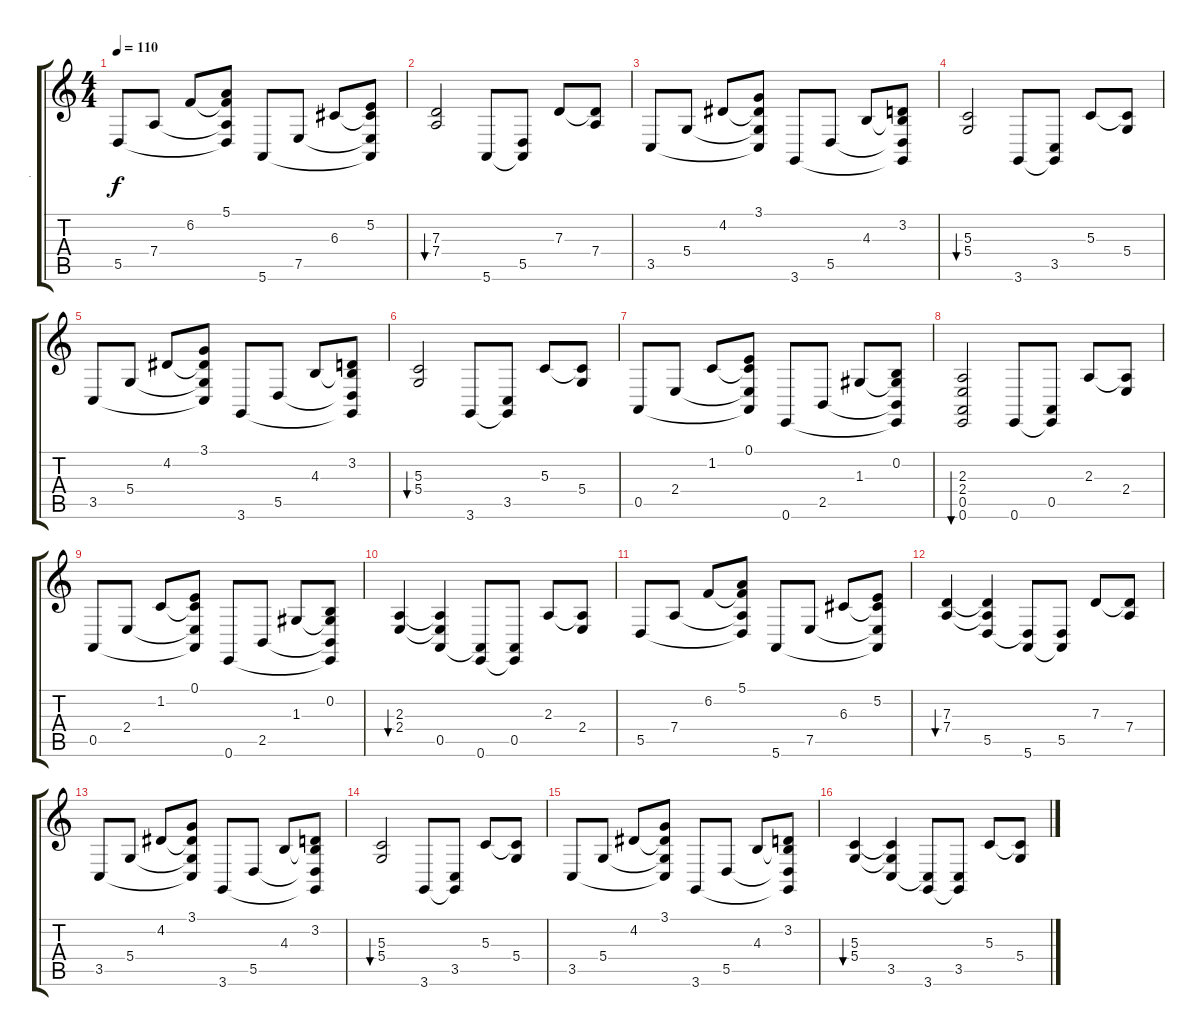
\track ("." ".") {instrument lead1square}
\staff {score tabs}
\tuning (E4 B3 G3 D3 A2 E2) {hide}
\ts (4 4)
\tempo 110
\clef g2
\ks c
5.5.8{dy f instrument drawbarorgan} 7.4.8 6.2.8 (5.1 6.2{t} 7.4{t} 5.5{t}).8 5.6.8 7.5.8 6.3.8 (5.2 6.3{t} 7.5{t} 5.6{t}).8 |
(7.3 7.4).2{bu 30} 5.6.8 (5.5 5.6{t}).8 7.3.8 (7.3{t} 7.4).8 |
3.5.8 5.4.8 4.2.8 (3.1 4.2{t} 5.4{t} 3.5{t}).8 3.6.8 5.5.8 4.3.8 (3.2 4.3{t} 5.5{t} 3.6{t}).8 |
(5.3 5.4).2{bu 30} 3.6.8 (3.5 3.6{t}).8 5.3.8 (5.3{t} 5.4).8 |
3.5.8 5.4.8 4.2.8 (3.1 4.2{t} 5.4{t} 3.5{t}).8 3.6.8 5.5.8 4.3.8 (3.2 4.3{t} 5.5{t} 3.6{t}).8 |
(5.3 5.4).2{bu 30} 3.6.8 (3.5 3.6{t}).8 5.3.8 (5.3{t} 5.4).8 |
0.5.8 2.4.8 1.2.8 (0.1 1.2{t} 2.4{t} 0.5{t}).8 0.6.8 2.5.8 1.3.8 (0.2 1.3{t} 2.5{t} 0.6{t}).8 |
(2.3 2.4 0.5 0.6).2{bu 30} 0.6.8 (0.5 0.6{t}).8 2.3.8 (2.3{t} 2.4).8 |
0.5.8 2.4.8 1.2.8 (0.1 1.2{t} 2.4{t} 0.5{t}).8 0.6.8 2.5.8 1.3.8 (0.2 1.3{t} 2.5{t} 0.6{t}).8 |
(2.3 2.4).4{bu 30} (2.3{t} 2.4{t} 0.5).4 (0.5{t} 0.6).8 (0.5 0.6{t}).8 2.3.8 (2.3{t} 2.4).8 |
5.5.8 7.4.8 6.2.8 (5.1 6.2{t} 7.4{t} 5.5{t}).8 5.6.8 7.5.8 6.3.8 (5.2 6.3{t} 7.5{t} 5.6{t}).8 |
(7.3 7.4).4{bu 30} (7.3{t} 7.4{t} 5.5).4 (5.5{t} 5.6).8 (5.5 5.6{t}).8 7.3.8 (7.3{t} 7.4).8 |
3.5.8 5.4.8 4.2.8 (3.1 4.2{t} 5.4{t} 3.5{t}).8 3.6.8 5.5.8 4.3.8 (3.2 4.3{t} 5.5{t} 3.6{t}).8 |
(5.3 5.4).2{bu 30} 3.6.8 (3.5 3.6{t}).8 5.3.8 (5.3{t} 5.4).8 |
3.5.8 5.4.8 4.2.8 (3.1 4.2{t} 5.4{t} 3.5{t}).8 3.6.8 5.5.8 4.3.8 (3.2 4.3{t} 5.5{t} 3.6{t}).8 |
(5.3 5.4).4{bu 30} (5.3{t} 5.4{t} 3.5).4 (3.5{t} 3.6).8 (3.5 3.6{t}).8 5.3.8 (5.3{t} 5.4).8
